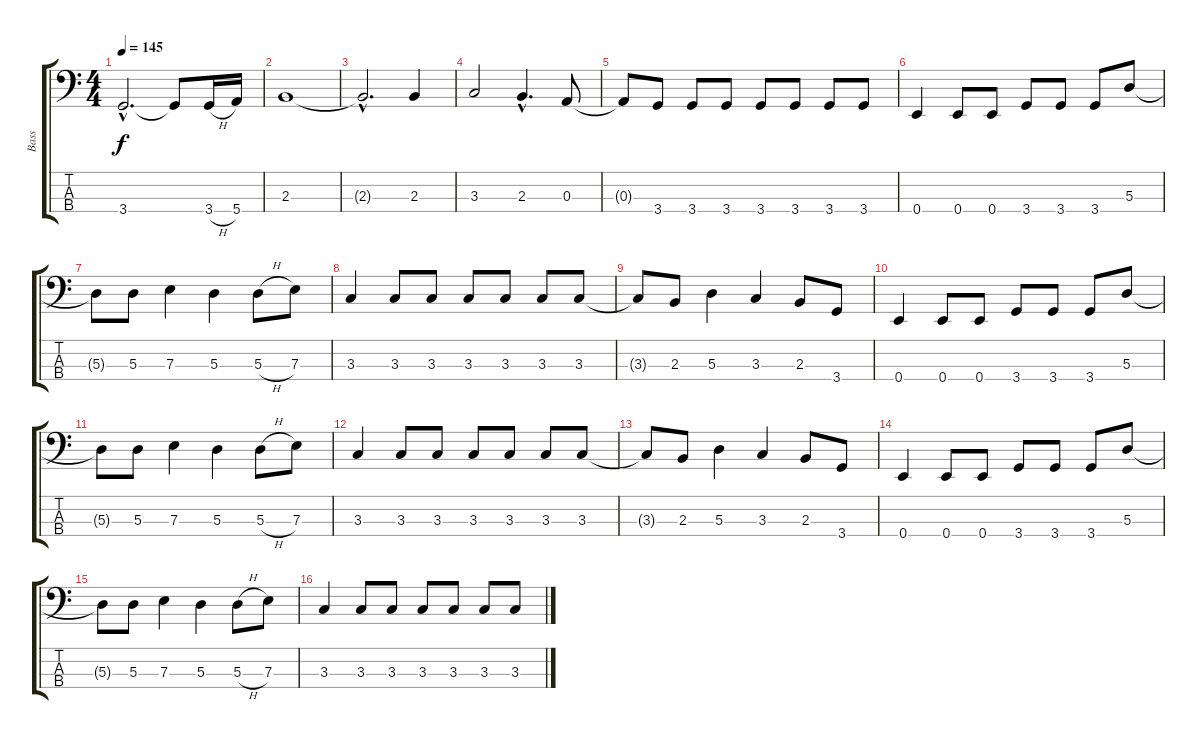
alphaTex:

\track ("Bass" "Bass") {instrument acousticbass}
\staff {score tabs}
\tuning (G2 D2 A1 E1) {hide}
\ts (4 4)
\tempo 145
\clef f4
\ks c
3.4{hac t}.2{d dy f} 3.4{t}.8 3.4{h}.16 5.4.16 |
2.3.1 |
2.3{hac t}.2{d} 2.3.4 |
3.3.2 2.3{hac}.4{d} 0.3.8 |
0.3{t}.8 3.4.8 3.4.8 3.4.8 3.4.8 3.4.8 3.4.8 3.4.8 |
0.4.4 0.4.8 0.4.8 3.4.8 3.4.8 3.4.8 5.3.8 |
5.3{t}.8 5.3.8 7.3.4 5.3.4 5.3{h}.8 7.3.8 |
3.3.4 3.3.8 3.3.8 3.3.8 3.3.8 3.3.8 3.3.8 |
3.3{t}.8 2.3.8 5.3.4 3.3.4 2.3.8 3.4.8 |
0.4.4 0.4.8 0.4.8 3.4.8 3.4.8 3.4.8 5.3.8 |
5.3{t}.8 5.3.8 7.3.4 5.3.4 5.3{h}.8 7.3.8 |
3.3.4 3.3.8 3.3.8 3.3.8 3.3.8 3.3.8 3.3.8 |
3.3{t}.8 2.3.8 5.3.4 3.3.4 2.3.8 3.4.8 |
0.4.4 0.4.8 0.4.8 3.4.8 3.4.8 3.4.8 5.3.8 |
5.3{t}.8 5.3.8 7.3.4 5.3.4 5.3{h}.8 7.3.8 |
3.3.4 3.3.8 3.3.8 3.3.8 3.3.8 3.3.8 3.3.8
